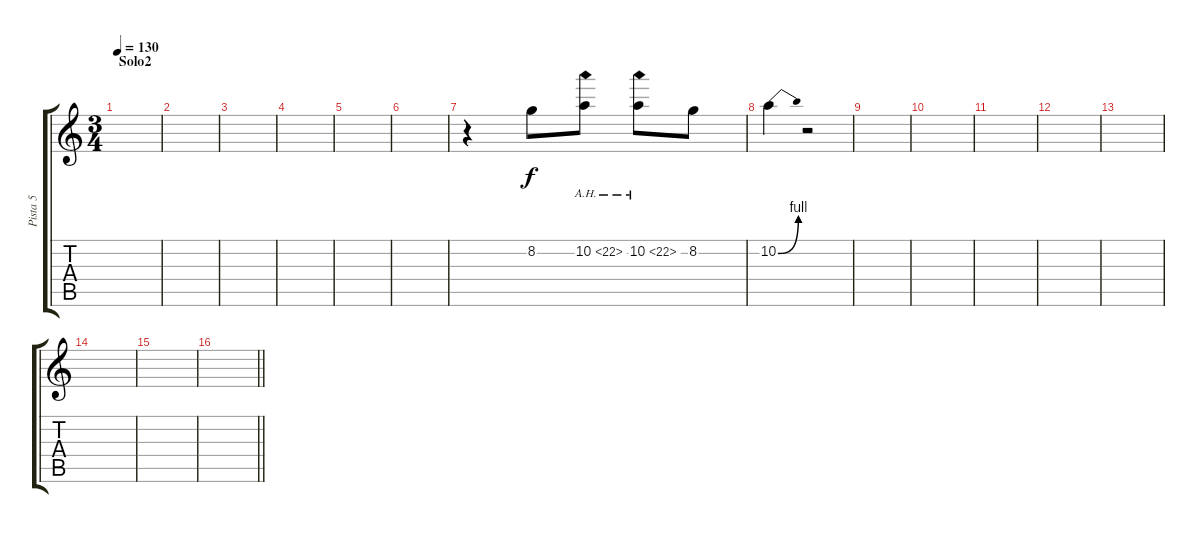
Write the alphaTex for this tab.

\track ("Pista 5" "Pista 5") {instrument distortionguitar}
\staff {score tabs}
\tuning (E4 B3 G3 D3 A2 E2) {hide}
\ts (3 4)
\section ("" "Solo2")
\tempo 130
\clef g2
\ks c
|
|
|
|
|
|
r.4 8.2.8 10.2{ah 12}.8 10.2{ah 12}.8 8.2.8 |
10.2{be (bend 0 0 60 4)}.4 r.2 |
|
|
|
|
|
|
|
\barLineRight lightlight
